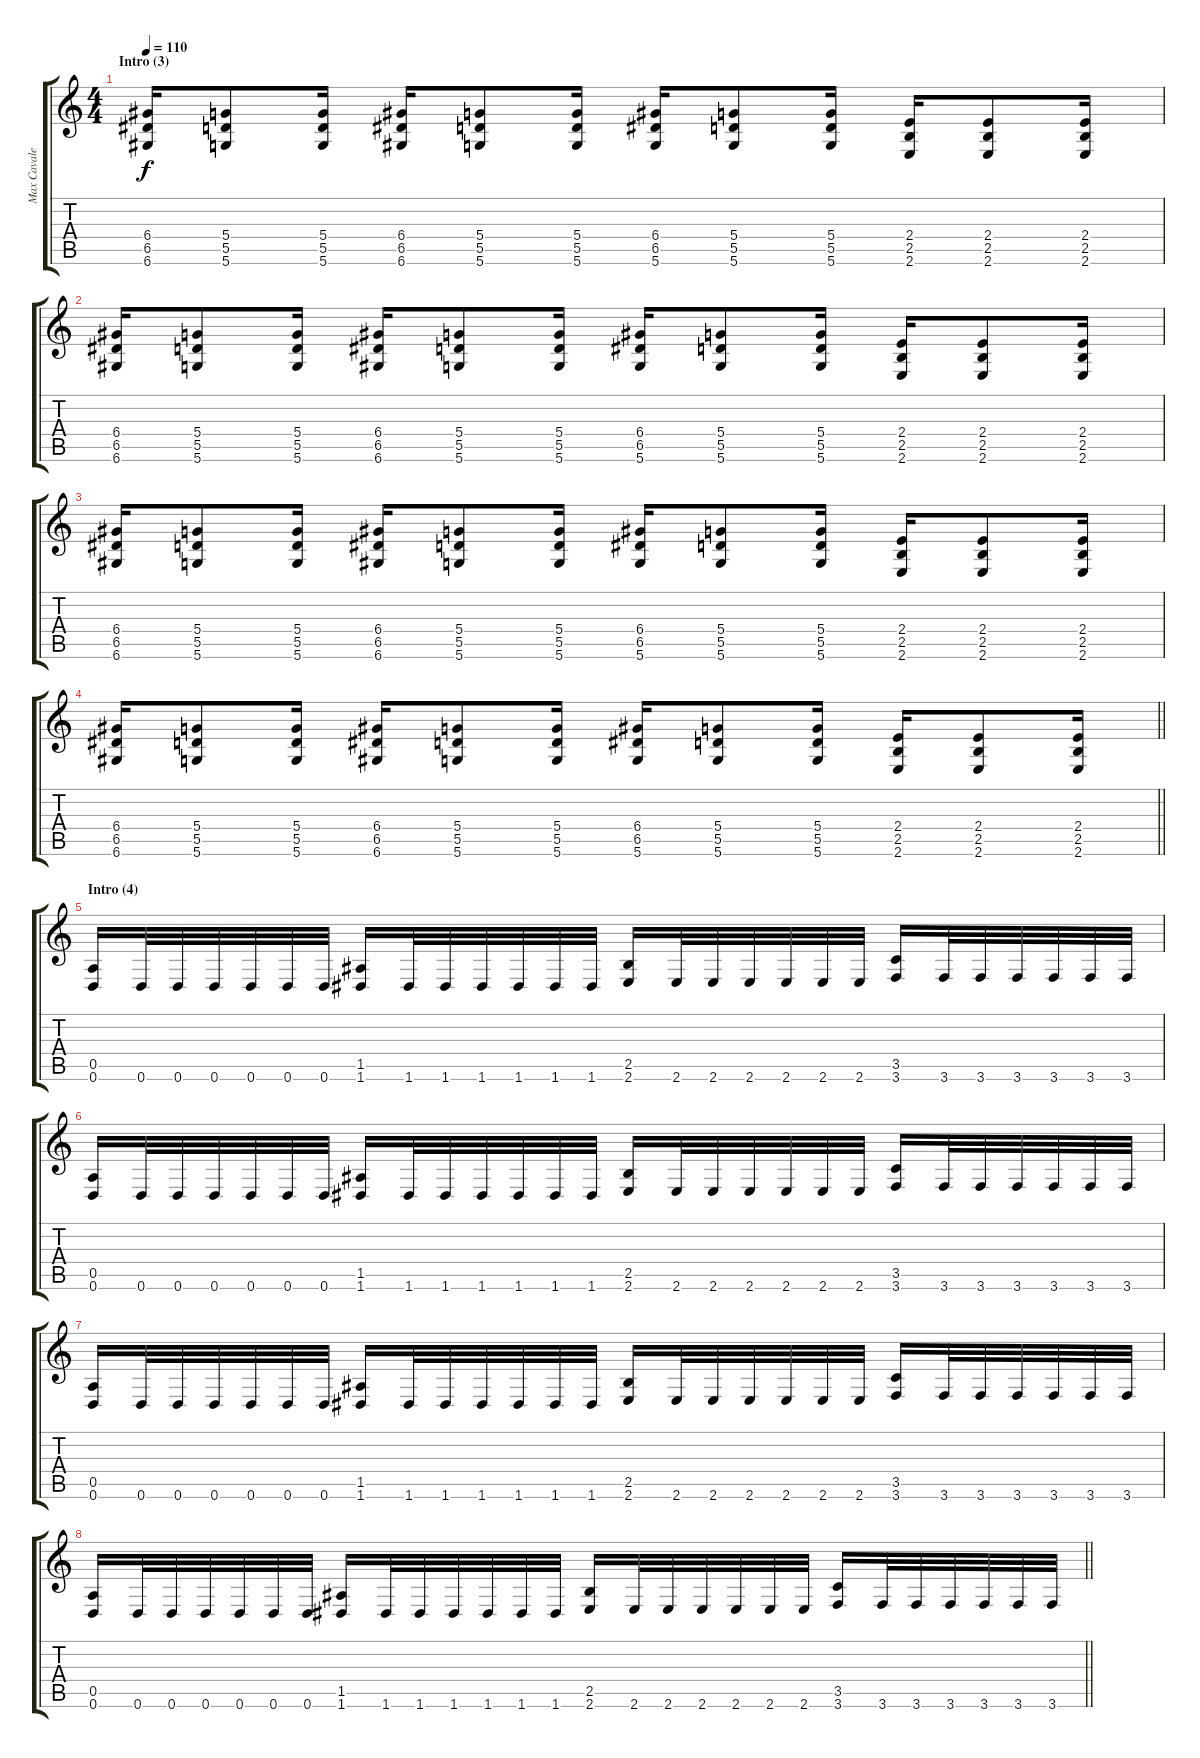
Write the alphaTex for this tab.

\track ("Max Cavalera" "Max Cavale") {instrument distortionguitar}
\staff {score tabs}
\tuning (E4 B3 G3 D3 A2 D2) {hide}
\ts (4 4)
\section ("" "Intro (3)")
\tempo 110
\clef g2
\ks c
(6.4 6.5 6.6).16{dy f} (5.4 5.5 5.6).8 (5.4 5.5 5.6).16 (6.4 6.5 6.6).16 (5.4 5.5 5.6).8 (5.4 5.5 5.6).16 (6.4 6.5 5.6).16 (5.4 5.5 5.6).8 (5.4 5.5 5.6).16 (2.4 2.5 2.6).16 (2.4 2.5 2.6).8 (2.4 2.5 2.6).16 |
(6.4 6.5 6.6).16 (5.4 5.5 5.6).8 (5.4 5.5 5.6).16 (6.4 6.5 6.6).16 (5.4 5.5 5.6).8 (5.4 5.5 5.6).16 (6.4 6.5 5.6).16 (5.4 5.5 5.6).8 (5.4 5.5 5.6).16 (2.4 2.5 2.6).16 (2.4 2.5 2.6).8 (2.4 2.5 2.6).16 |
(6.4 6.5 6.6).16 (5.4 5.5 5.6).8 (5.4 5.5 5.6).16 (6.4 6.5 6.6).16 (5.4 5.5 5.6).8 (5.4 5.5 5.6).16 (6.4 6.5 5.6).16 (5.4 5.5 5.6).8 (5.4 5.5 5.6).16 (2.4 2.5 2.6).16 (2.4 2.5 2.6).8 (2.4 2.5 2.6).16 |
\barLineRight lightlight
(6.4 6.5 6.6).16 (5.4 5.5 5.6).8 (5.4 5.5 5.6).16 (6.4 6.5 6.6).16 (5.4 5.5 5.6).8 (5.4 5.5 5.6).16 (6.4 6.5 5.6).16 (5.4 5.5 5.6).8 (5.4 5.5 5.6).16 (2.4 2.5 2.6).16 (2.4 2.5 2.6).8 (2.4 2.5 2.6).16 |
\section ("" "Intro (4)")
(0.5 0.6).16 0.6.32 0.6.32 0.6.32 0.6.32 0.6.32 0.6.32 (1.5 1.6).16 1.6.32 1.6.32 1.6.32 1.6.32 1.6.32 1.6.32 (2.5 2.6).16 2.6.32 2.6.32 2.6.32 2.6.32 2.6.32 2.6.32 (3.5 3.6).16 3.6.32 3.6.32 3.6.32 3.6.32 3.6.32 3.6.32 |
(0.5 0.6).16 0.6.32 0.6.32 0.6.32 0.6.32 0.6.32 0.6.32 (1.5 1.6).16 1.6.32 1.6.32 1.6.32 1.6.32 1.6.32 1.6.32 (2.5 2.6).16 2.6.32 2.6.32 2.6.32 2.6.32 2.6.32 2.6.32 (3.5 3.6).16 3.6.32 3.6.32 3.6.32 3.6.32 3.6.32 3.6.32 |
(0.5 0.6).16 0.6.32 0.6.32 0.6.32 0.6.32 0.6.32 0.6.32 (1.5 1.6).16 1.6.32 1.6.32 1.6.32 1.6.32 1.6.32 1.6.32 (2.5 2.6).16 2.6.32 2.6.32 2.6.32 2.6.32 2.6.32 2.6.32 (3.5 3.6).16 3.6.32 3.6.32 3.6.32 3.6.32 3.6.32 3.6.32 |
\barLineRight lightlight
(0.5 0.6).16 0.6.32 0.6.32 0.6.32 0.6.32 0.6.32 0.6.32 (1.5 1.6).16 1.6.32 1.6.32 1.6.32 1.6.32 1.6.32 1.6.32 (2.5 2.6).16 2.6.32 2.6.32 2.6.32 2.6.32 2.6.32 2.6.32 (3.5 3.6).16 3.6.32 3.6.32 3.6.32 3.6.32 3.6.32 3.6.32
